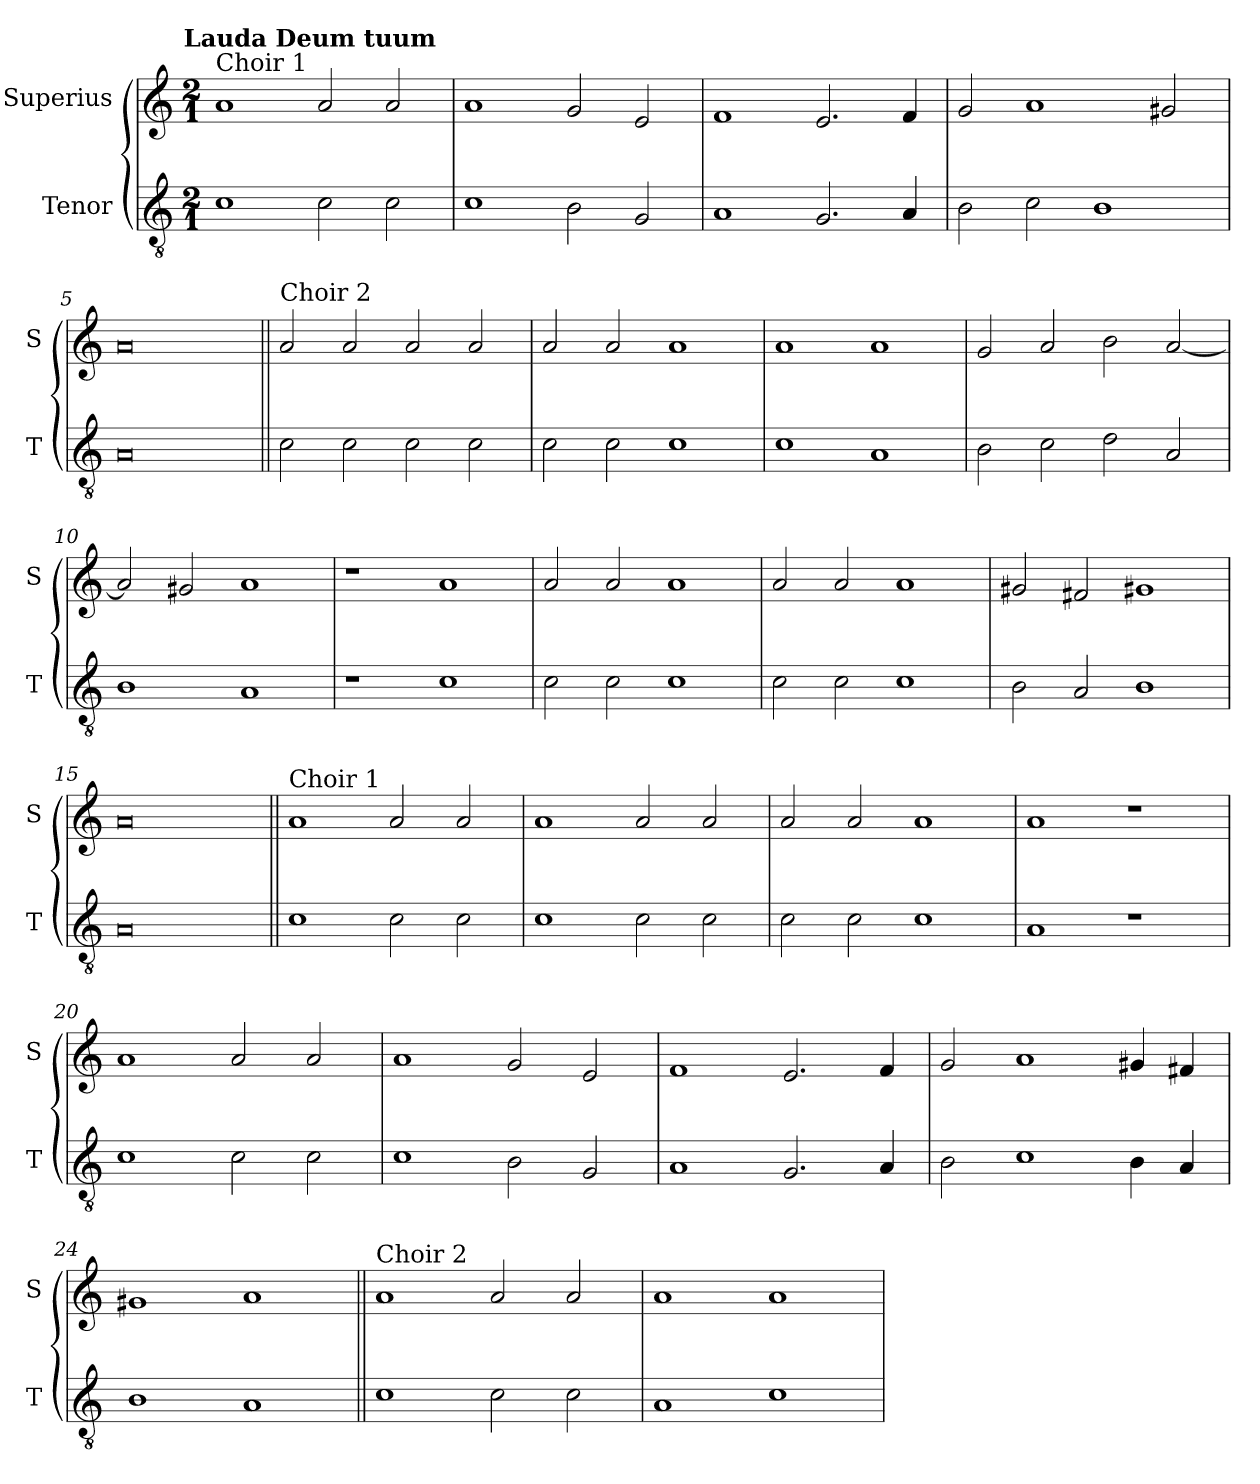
**kern	**kern
*part2	*part1
*staff2	*staff1
*I"Tenor	*I"Superius
*I'T	*I'S
*clefGv2	*clefG2
*k[]	*k[]
!!LO:TX:omd:t=Lauda Deum tuum
*M2/1	*M2/1
=1	=1
!	!LO:TX:a:t=Choir 1
1c	1a
2c\	2a/
2c\	2a/
=2	=2
1c	1a
2B\	2g/
2G/	2e/
=3	=3
1A	1f
2.G/	2.e/
4A/	4f/
=4	=4
2B\	2g/
2c\	1a
1B	.
.	2g#X/
=5	=5
0A	0a
=6||	=6||
!	!LO:TX:a:t=Choir 2
2c\	2a/
2c\	2a/
2c\	2a/
2c\	2a/
=7	=7
2c\	2a/
2c\	2a/
1c	1a
=8	=8
1c	1a
1A	1a
=9	=9
2B\	2g/
2c\	2a/
2d\	2b\
2A/	[2a/
=10	=10
1B	2a/]
.	2g#X/
1A	1a
=11	=11
1r	1r
1c	1a
=12	=12
2c\	2a/
2c\	2a/
1c	1a
=13	=13
2c\	2a/
2c\	2a/
1c	1a
=14	=14
2B\	2g#X/
2A/	2f#X/
1B	1g#X
=15	=15
0A	0a
=16||	=16||
!	!LO:TX:a:t=Choir 1
1c	1a
2c\	2a/
2c\	2a/
=17	=17
1c	1a
2c\	2a/
2c\	2a/
=18	=18
2c\	2a/
2c\	2a/
1c	1a
=19	=19
1A	1a
1r	1r
=20	=20
1c	1a
2c\	2a/
2c\	2a/
=21	=21
1c	1a
2B\	2g/
2G/	2e/
=22	=22
1A	1f
2.G/	2.e/
4A/	4f/
=23	=23
2B\	2g/
1c	1a
4B\	4g#X/
4A/	4f#X/
=24	=24
1B	1g#X
1A	1a
=25||	=25||
!	!LO:TX:a:t=Choir 2
1c	1a
2c\	2a/
2c\	2a/
=26	=26
1A	1a
1c	1a
=	=
*-	*-
